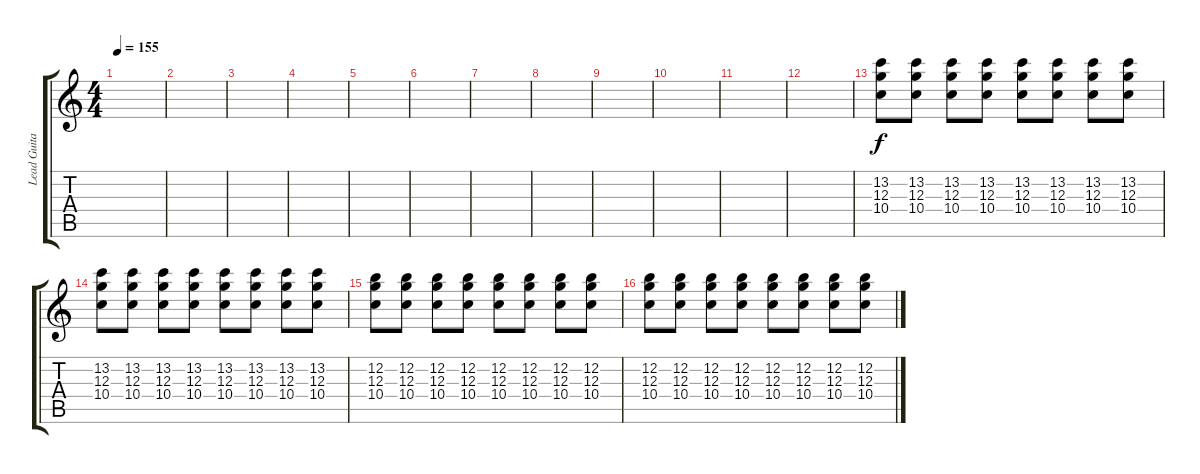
\track ("Lead Guitar" "Lead Guita") {instrument distortionguitar}
\staff {score tabs}
\tuning (E4 B3 G3 D3 A2 E2) {hide}
\ts (4 4)
\tempo 155
\clef g2
\ks c
|
|
|
|
|
|
|
|
|
|
|
|
(13.2 12.3 10.4).8 (13.2 12.3 10.4).8 (13.2 12.3 10.4).8 (13.2 12.3 10.4).8 (13.2 12.3 10.4).8 (13.2 12.3 10.4).8 (13.2 12.3 10.4).8 (13.2 12.3 10.4).8 |
(13.2 12.3 10.4).8 (13.2 12.3 10.4).8 (13.2 12.3 10.4).8 (13.2 12.3 10.4).8 (13.2 12.3 10.4).8 (13.2 12.3 10.4).8 (13.2 12.3 10.4).8 (13.2 12.3 10.4).8 |
(12.2 12.3 10.4).8 (12.2 12.3 10.4).8 (12.2 12.3 10.4).8 (12.2 12.3 10.4).8 (12.2 12.3 10.4).8 (12.2 12.3 10.4).8 (12.2 12.3 10.4).8 (12.2 12.3 10.4).8 |
(12.2 12.3 10.4).8 (12.2 12.3 10.4).8 (12.2 12.3 10.4).8 (12.2 12.3 10.4).8 (12.2 12.3 10.4).8 (12.2 12.3 10.4).8 (12.2 12.3 10.4).8 (12.2 12.3 10.4).8
